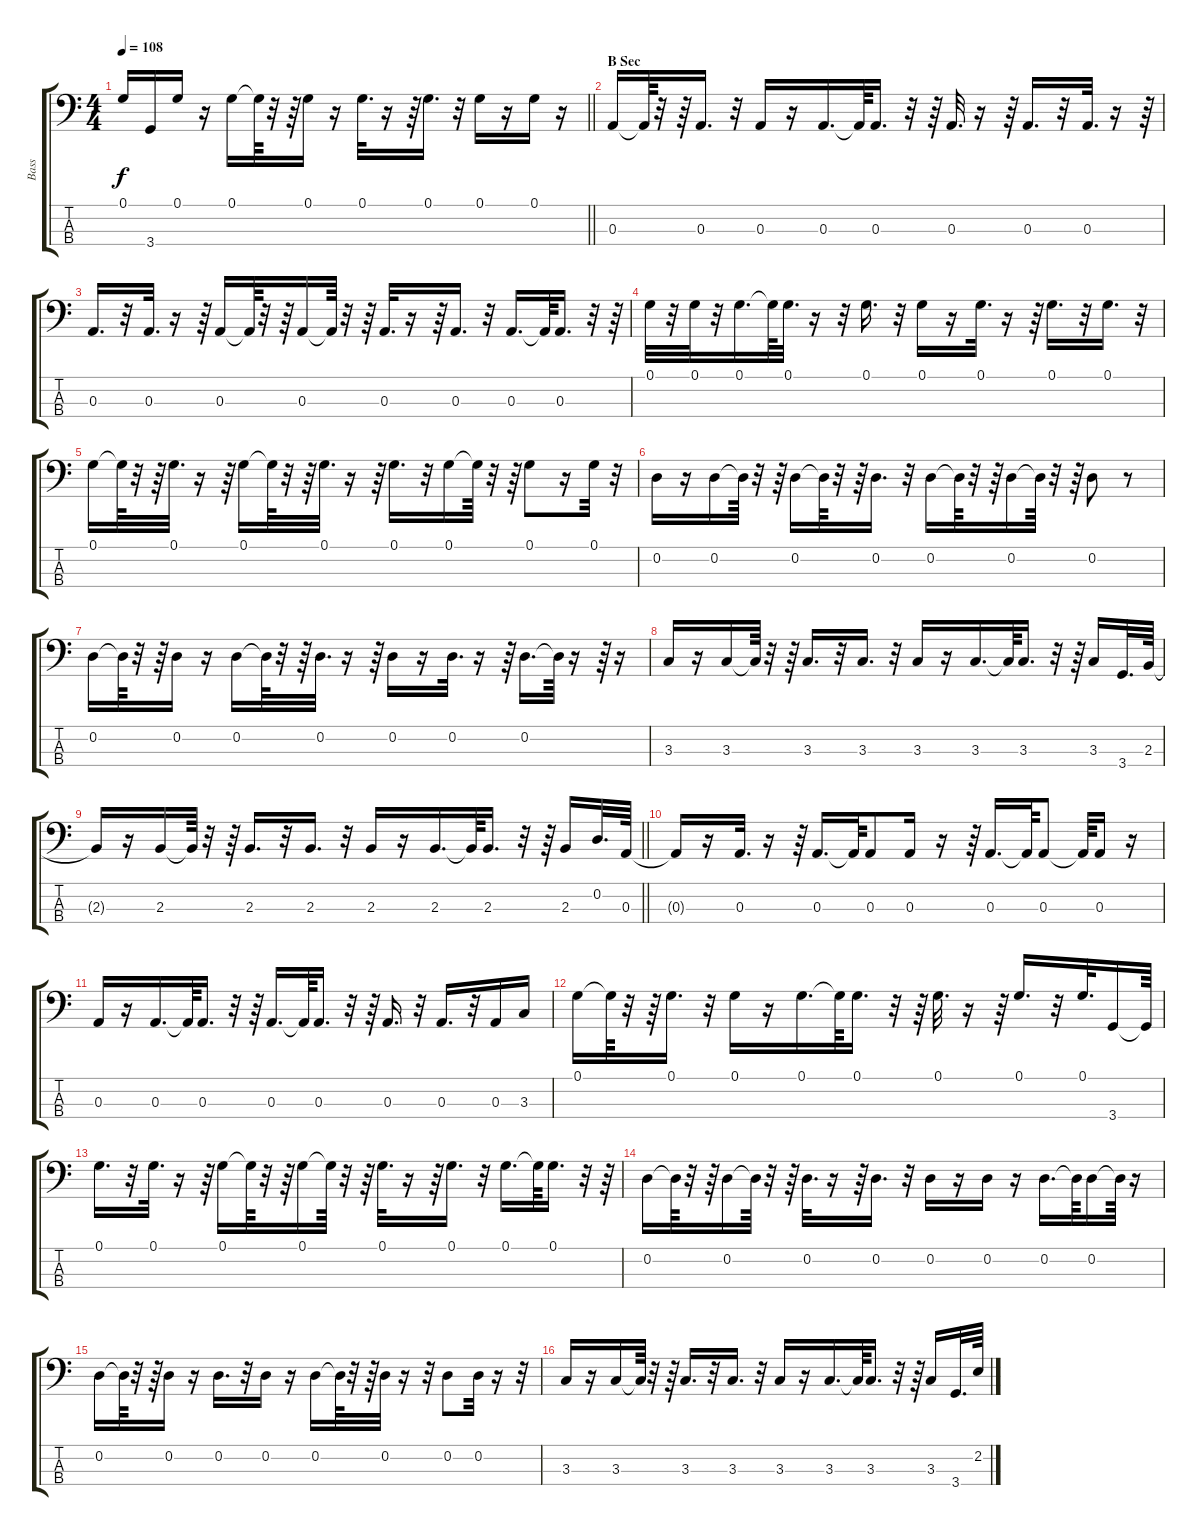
\track ("Bass" "Bass") {instrument electricbasspick}
\staff {score tabs}
\tuning (G2 D2 A1 E1) {hide}
\ts (4 4)
\tempo 108
\clef f4
\barLineRight lightlight
\ks c
0.1.16{dy f} 3.4.16 0.1.16 r.16 0.1.16 0.1{t}.64 r.32 r.64 0.1.16 r.16 0.1.32{d} r.16 r.64 0.1.16{d} r.32 0.1.16 r.16 0.1.16 r.16 |
\section ("" "B Sec")
0.3.16 0.3{t}.64 r.32 r.64 0.3.16{d} r.32 0.3.16 r.16 0.3.16{d} 0.3{t}.64 0.3.16{d} r.32 r.64 0.3.32{d} r.16 r.64 0.3.16{d} r.32 0.3.32{d} r.16 r.64 |
0.3.16{d} r.32 0.3.32{d} r.16 r.64 0.3.16 0.3{t}.64 r.32 r.64 0.3.16 0.3{t}.64 r.32 r.64 0.3.32{d} r.16 r.64 0.3.16{d} r.32 0.3.16{d} 0.3{t}.64 0.3.16{d} r.32 r.64 |
0.1.32 r.32 0.1.32 r.32 0.1.16{d} 0.1{t}.64 0.1.32{d} r.16 r.32 0.1.16{d} r.32 0.1.16 r.16 0.1.32{d} r.16 r.64 0.1.16{d} r.32 0.1.16{d txt ""} r.32 |
0.1.16 0.1{t}.64 r.32 r.64 0.1.32{d} r.16 r.64 0.1.16 0.1{t}.64 r.32 r.64 0.1.32{d} r.16 r.64 0.1.16{d} r.32 0.1.16 0.1{t}.64 r.32 r.64 0.1.8 r.16 0.1.32 r.32 |
0.2.16 r.16 0.2.16 0.2{t}.64 r.32 r.64 0.2.16 0.2{t}.64 r.32 r.64 0.2.16{d} r.32 0.2.16 0.2{t}.64 r.32 r.64 0.2.16 0.2{t}.64 r.32 r.64 0.2.8 r.8 |
0.2.16 0.2{t}.64 r.32 r.64 0.2.16 r.16 0.2.16 0.2{t}.64 r.32 r.64 0.2.32{d} r.16 r.64 0.2.16 r.16 0.2.32{d} r.16 r.64 0.2.16{d} 0.2{t}.64 r.16 r.64 r.16 |
3.3.16 r.16 3.3.16 3.3{t}.64 r.32 r.64 3.3.16{d} r.32 3.3.16{d} r.32 3.3.16 r.16 3.3.16{d} 3.3{t}.64 3.3.16{d} r.32 r.64 3.3.16 3.4.32{d} 2.3.64 |
\barLineRight lightlight
2.3{t}.16 r.16 2.3.16 2.3{t}.64 r.32 r.64 2.3.16{d} r.32 2.3.16{d} r.32 2.3.16 r.16 2.3.16{d} 2.3{t}.64 2.3.16{d} r.32 r.64 2.3.16 0.2.32{d} 0.3.64 |
0.3{t}.16 r.16 0.3.32{d} r.16 r.64 0.3.16{d} 0.3{t}.64 0.3.8 0.3.16 r.16 r.64 0.3.16{d} 0.3{t}.64 0.3.8 0.3{t}.64 0.3.16 r.16 |
0.3.16 r.16 0.3.16{d} 0.3{t}.64 0.3.16{d} r.32 r.64 0.3.16{d} 0.3{t}.64 0.3.16{d} r.32 r.64 0.3.16{d} r.32 0.3.16{d} r.32 0.3.16 3.3.16 |
0.1.16 0.1{t}.64 r.32 r.64 0.1.16{d} r.32 0.1.16 r.16 0.1.16{d} 0.1{t}.64 0.1.16{d} r.32 r.64 0.1.32{d} r.16 r.64 0.1.16{d} r.32 0.1.32{d} 3.4.16 3.4{t}.64 |
0.1.16{d} r.32 0.1.32{d} r.16 r.64 0.1.16 0.1{t}.64 r.32 r.64 0.1.16 0.1{t}.64 r.32 r.64 0.1.32{d} r.16 r.64 0.1.16{d} r.32 0.1.16{d} 0.1{t}.64 0.1.16{d} r.32 r.64 |
0.2.16 0.2{t}.64 r.32 r.64 0.2.16 0.2{t}.64 r.32 r.64 0.2.32{d} r.16 r.64 0.2.16{d} r.32 0.2.16 r.16 0.2.16 r.16 0.2.16{d} 0.2{t}.64 0.2.16 0.2{t}.64 r.16 |
0.2.16 0.2{t}.64 r.32 r.64 0.2.16 r.16 0.2.16{d} r.32 0.2.16 r.16 0.2.16 0.2{t}.64 r.32 r.64 0.2.32 r.16 r.32 0.2.8 0.2.32 r.16 r.32 |
3.3.16 r.16 3.3.16 3.3{t}.64 r.32 r.64 3.3.16{d} r.32 3.3.16{d} r.32 3.3.16 r.16 3.3.16{d} 3.3{t}.64 3.3.16{d} r.32 r.64 3.3.16 3.4.32{d} 2.2.64
